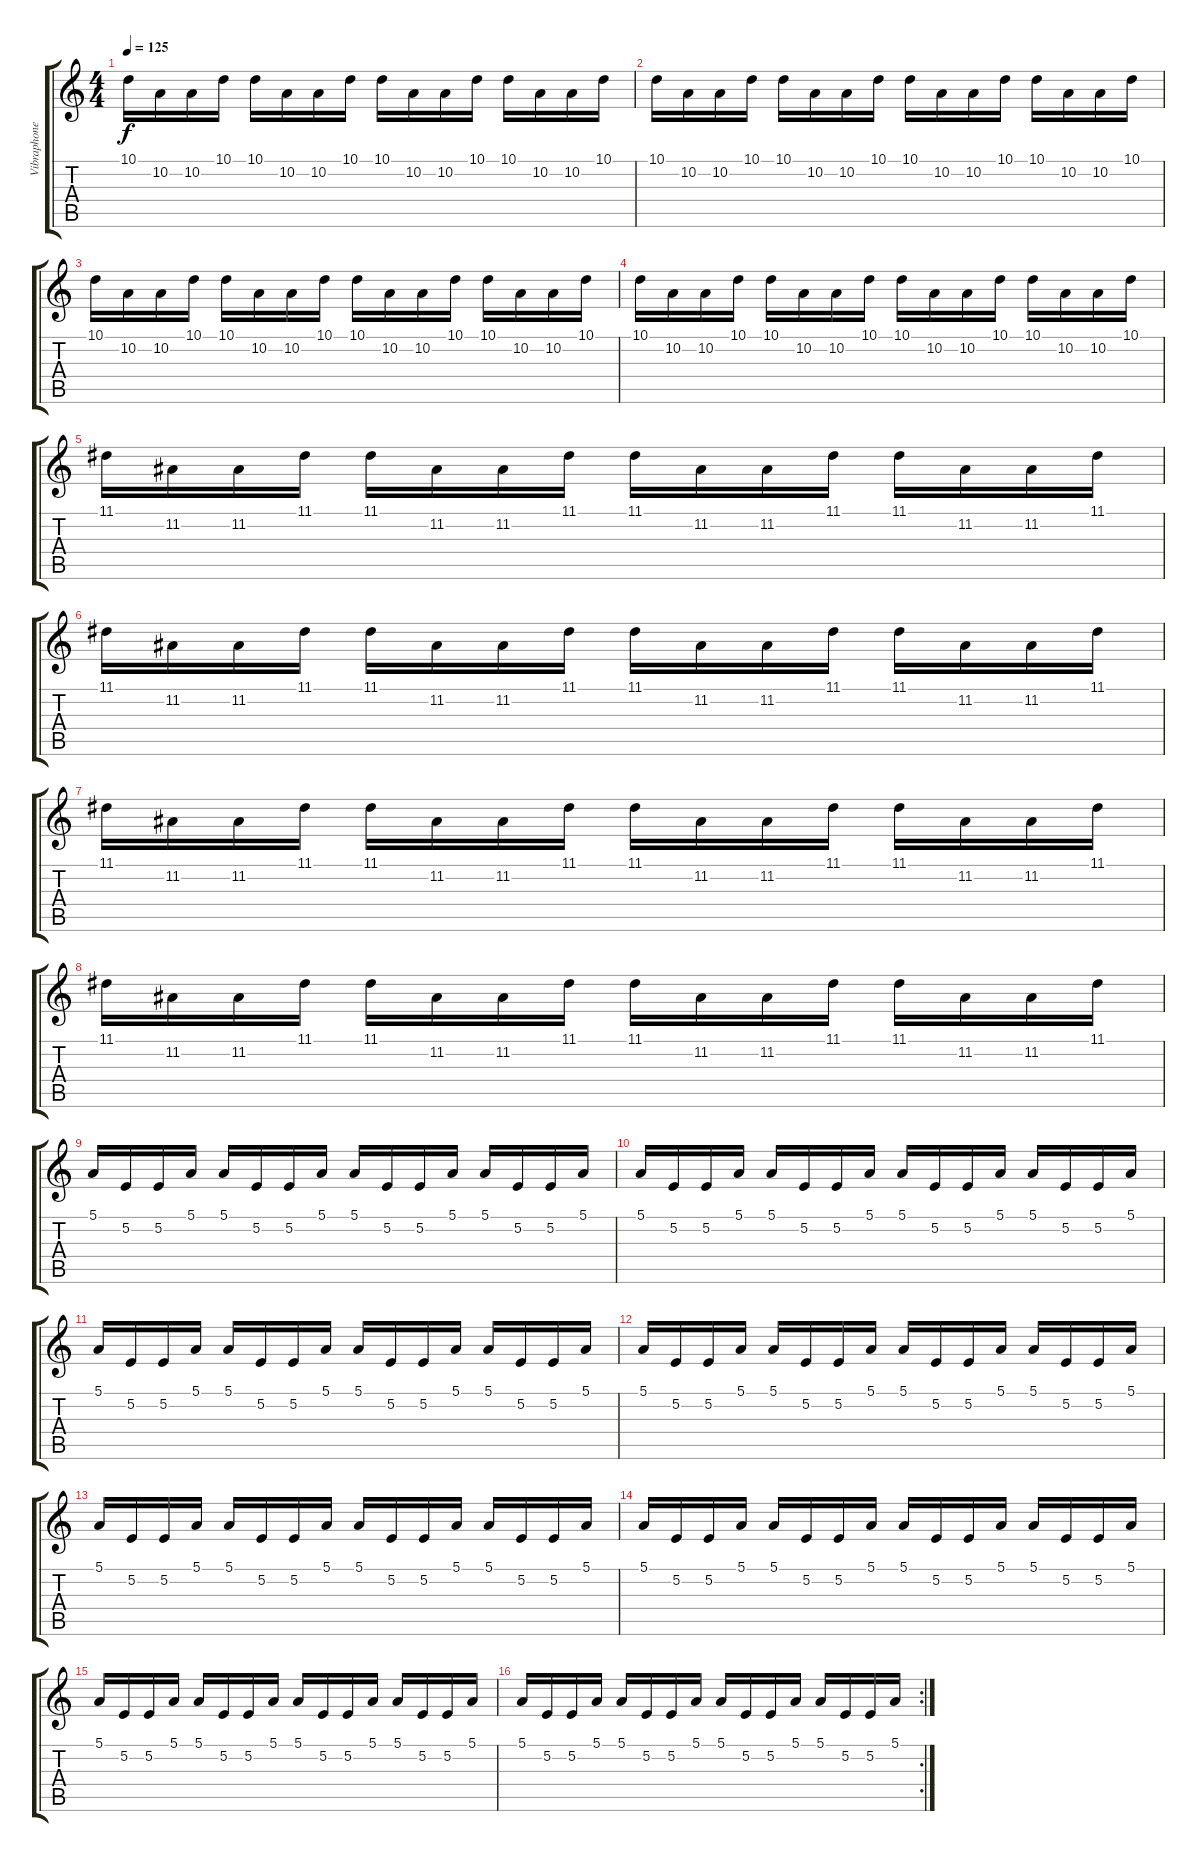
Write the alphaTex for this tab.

\track ("Vibraphone 2" "Vibraphone") {instrument vibraphone}
\staff {score tabs}
\tuning (E4 B3 G3 D3 A2 E2) {hide}
\ts (4 4)
\tempo 125
\clef g2
\ks c
10.1.16{dy f} 10.2.16 10.2.16 10.1.16 10.1.16 10.2.16 10.2.16 10.1.16 10.1.16 10.2.16 10.2.16 10.1.16 10.1.16 10.2.16 10.2.16 10.1.16 |
10.1.16 10.2.16 10.2.16 10.1.16 10.1.16 10.2.16 10.2.16 10.1.16 10.1.16 10.2.16 10.2.16 10.1.16 10.1.16 10.2.16 10.2.16 10.1.16 |
10.1.16 10.2.16 10.2.16 10.1.16 10.1.16 10.2.16 10.2.16 10.1.16 10.1.16 10.2.16 10.2.16 10.1.16 10.1.16 10.2.16 10.2.16 10.1.16 |
10.1.16 10.2.16 10.2.16 10.1.16 10.1.16 10.2.16 10.2.16 10.1.16 10.1.16 10.2.16 10.2.16 10.1.16 10.1.16 10.2.16 10.2.16 10.1.16 |
11.1.16 11.2.16 11.2.16 11.1.16 11.1.16 11.2.16 11.2.16 11.1.16 11.1.16 11.2.16 11.2.16 11.1.16 11.1.16 11.2.16 11.2.16 11.1.16 |
11.1.16 11.2.16 11.2.16 11.1.16 11.1.16 11.2.16 11.2.16 11.1.16 11.1.16 11.2.16 11.2.16 11.1.16 11.1.16 11.2.16 11.2.16 11.1.16 |
11.1.16 11.2.16 11.2.16 11.1.16 11.1.16 11.2.16 11.2.16 11.1.16 11.1.16 11.2.16 11.2.16 11.1.16 11.1.16 11.2.16 11.2.16 11.1.16 |
11.1.16 11.2.16 11.2.16 11.1.16 11.1.16 11.2.16 11.2.16 11.1.16 11.1.16 11.2.16 11.2.16 11.1.16 11.1.16 11.2.16 11.2.16 11.1.16 |
5.1.16 5.2.16 5.2.16 5.1.16 5.1.16 5.2.16 5.2.16 5.1.16 5.1.16 5.2.16 5.2.16 5.1.16 5.1.16 5.2.16 5.2.16 5.1.16 |
5.1.16 5.2.16 5.2.16 5.1.16 5.1.16 5.2.16 5.2.16 5.1.16 5.1.16 5.2.16 5.2.16 5.1.16 5.1.16 5.2.16 5.2.16 5.1.16 |
5.1.16 5.2.16 5.2.16 5.1.16 5.1.16 5.2.16 5.2.16 5.1.16 5.1.16 5.2.16 5.2.16 5.1.16 5.1.16 5.2.16 5.2.16 5.1.16 |
5.1.16 5.2.16 5.2.16 5.1.16 5.1.16 5.2.16 5.2.16 5.1.16 5.1.16 5.2.16 5.2.16 5.1.16 5.1.16 5.2.16 5.2.16 5.1.16 |
5.1.16 5.2.16 5.2.16 5.1.16 5.1.16 5.2.16 5.2.16 5.1.16 5.1.16 5.2.16 5.2.16 5.1.16 5.1.16 5.2.16 5.2.16 5.1.16 |
5.1.16 5.2.16 5.2.16 5.1.16 5.1.16 5.2.16 5.2.16 5.1.16 5.1.16 5.2.16 5.2.16 5.1.16 5.1.16 5.2.16 5.2.16 5.1.16 |
5.1.16 5.2.16 5.2.16 5.1.16 5.1.16 5.2.16 5.2.16 5.1.16 5.1.16 5.2.16 5.2.16 5.1.16 5.1.16 5.2.16 5.2.16 5.1.16 |
\rc 2
5.1.16 5.2.16 5.2.16 5.1.16 5.1.16 5.2.16 5.2.16 5.1.16 5.1.16 5.2.16 5.2.16 5.1.16 5.1.16 5.2.16 5.2.16 5.1.16
